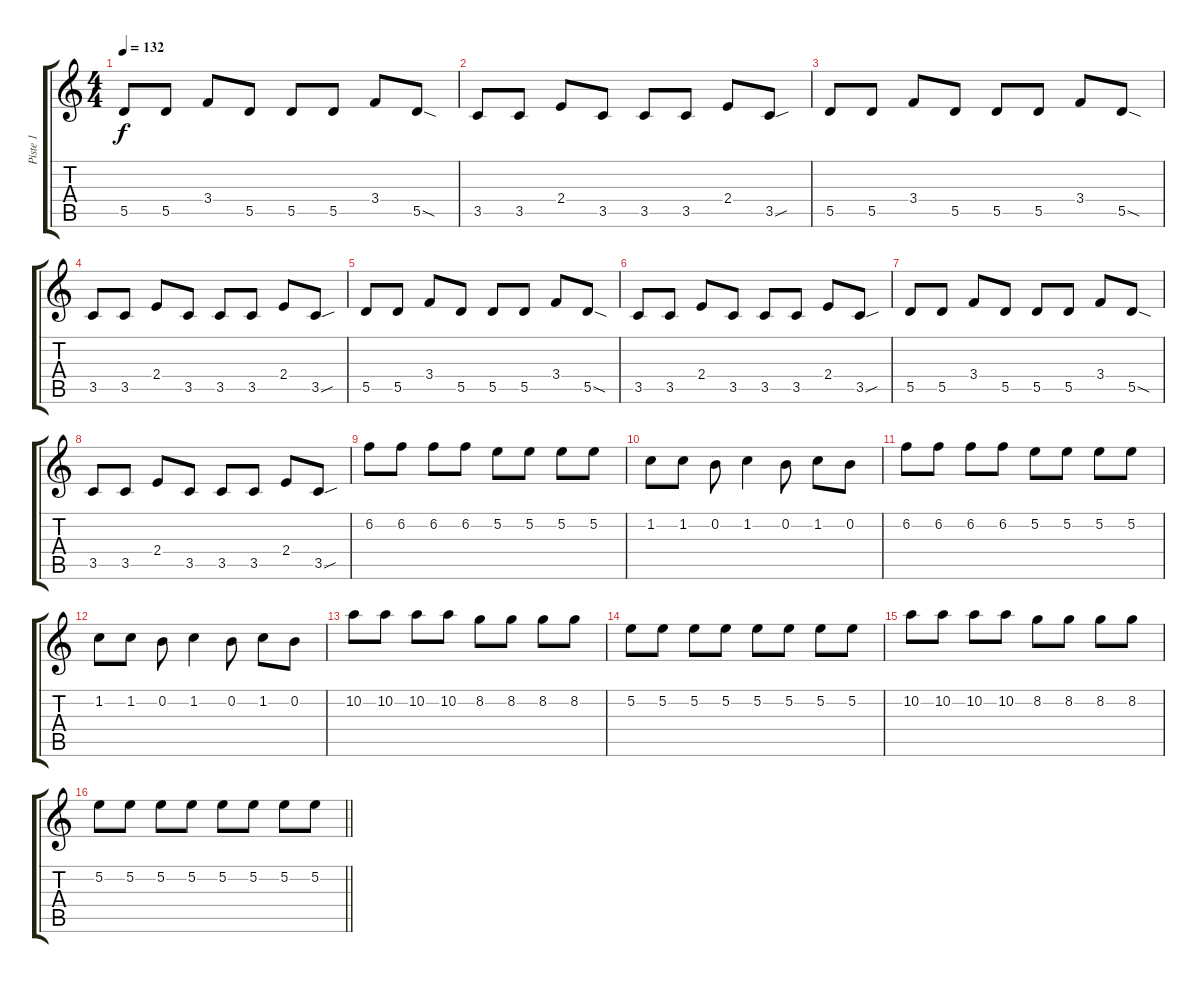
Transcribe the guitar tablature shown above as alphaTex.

\track ("Piste 1" "Piste 1") {instrument overdrivenguitar}
\staff {score tabs}
\tuning (E4 B3 G3 D3 A2 E2) {hide}
\ts (4 4)
\tempo 132
\clef g2
\ks c
5.5.8{dy f} 5.5.8 3.4.8 5.5.8 5.5.8 5.5.8 3.4.8 5.5{sod}.8 |
3.5.8 3.5.8 2.4.8 3.5.8 3.5.8 3.5.8 2.4.8 3.5{sou}.8 |
5.5.8 5.5.8 3.4.8 5.5.8 5.5.8 5.5.8 3.4.8 5.5{sod}.8 |
3.5.8 3.5.8 2.4.8 3.5.8 3.5.8 3.5.8 2.4.8 3.5{sou}.8 |
5.5.8 5.5.8 3.4.8 5.5.8 5.5.8 5.5.8 3.4.8 5.5{sod}.8 |
3.5.8 3.5.8 2.4.8 3.5.8 3.5.8 3.5.8 2.4.8 3.5{sou}.8 |
5.5.8 5.5.8 3.4.8 5.5.8 5.5.8 5.5.8 3.4.8 5.5{sod}.8 |
3.5.8 3.5.8 2.4.8 3.5.8 3.5.8 3.5.8 2.4.8 3.5{sou}.8 |
6.2.8 6.2.8 6.2.8 6.2.8 5.2.8 5.2.8 5.2.8 5.2.8 |
1.2.8 1.2.8 0.2.8 1.2.4 0.2.8 1.2.8 0.2.8 |
6.2.8 6.2.8 6.2.8 6.2.8 5.2.8 5.2.8 5.2.8 5.2.8 |
1.2.8 1.2.8 0.2.8 1.2.4 0.2.8 1.2.8 0.2.8 |
10.2.8 10.2.8 10.2.8 10.2.8 8.2.8 8.2.8 8.2.8 8.2.8 |
5.2.8 5.2.8 5.2.8 5.2.8 5.2.8 5.2.8 5.2.8 5.2.8 |
10.2.8 10.2.8 10.2.8 10.2.8 8.2.8 8.2.8 8.2.8 8.2.8 |
\barLineRight lightlight
5.2.8 5.2.8 5.2.8 5.2.8 5.2.8 5.2.8 5.2.8 5.2.8
